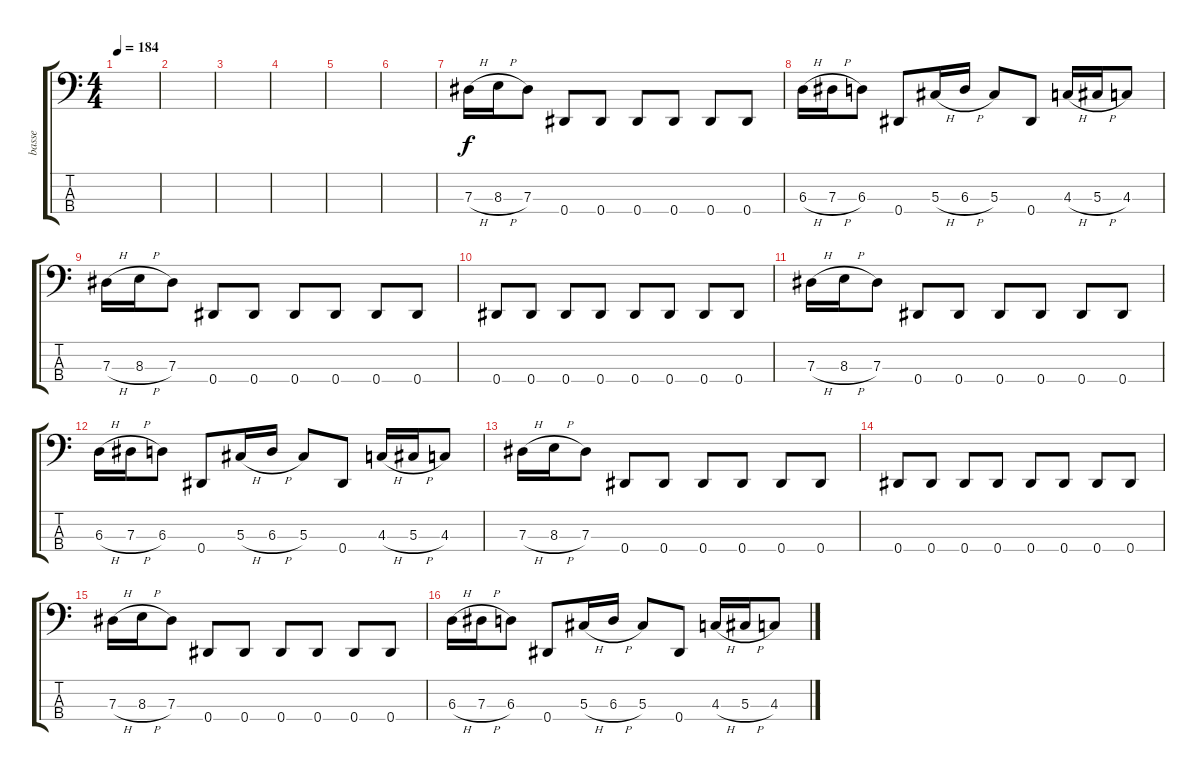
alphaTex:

\track ("basse" "basse") {instrument electricbasspick}
\staff {score tabs}
\tuning (Gb2 Db2 Ab1 Eb1) {hide}
\ts (4 4)
\tempo 184
\clef f4
\ks c
|
|
|
|
|
|
7.3{h}.16 8.3{h}.16 7.3.8 0.4.8 0.4.8 0.4.8 0.4.8 0.4.8 0.4.8 |
6.3{h}.16 7.3{h}.16 6.3.8 0.4.8 5.3{h}.16 6.3{h}.16 5.3.8 0.4.8 4.3{h}.16 5.3{h}.16 4.3.8 |
7.3{h}.16 8.3{h}.16 7.3.8 0.4.8 0.4.8 0.4.8 0.4.8 0.4.8 0.4.8 |
0.4.8 0.4.8 0.4.8 0.4.8 0.4.8 0.4.8 0.4.8 0.4.8 |
7.3{h}.16 8.3{h}.16 7.3.8 0.4.8 0.4.8 0.4.8 0.4.8 0.4.8 0.4.8 |
6.3{h}.16 7.3{h}.16 6.3.8 0.4.8 5.3{h}.16 6.3{h}.16 5.3.8 0.4.8 4.3{h}.16 5.3{h}.16 4.3.8 |
7.3{h}.16 8.3{h}.16 7.3.8 0.4.8 0.4.8 0.4.8 0.4.8 0.4.8 0.4.8 |
0.4.8 0.4.8 0.4.8 0.4.8 0.4.8 0.4.8 0.4.8 0.4.8 |
7.3{h}.16 8.3{h}.16 7.3.8 0.4.8 0.4.8 0.4.8 0.4.8 0.4.8 0.4.8 |
6.3{h}.16 7.3{h}.16 6.3.8 0.4.8 5.3{h}.16 6.3{h}.16 5.3.8 0.4.8 4.3{h}.16 5.3{h}.16 4.3.8
